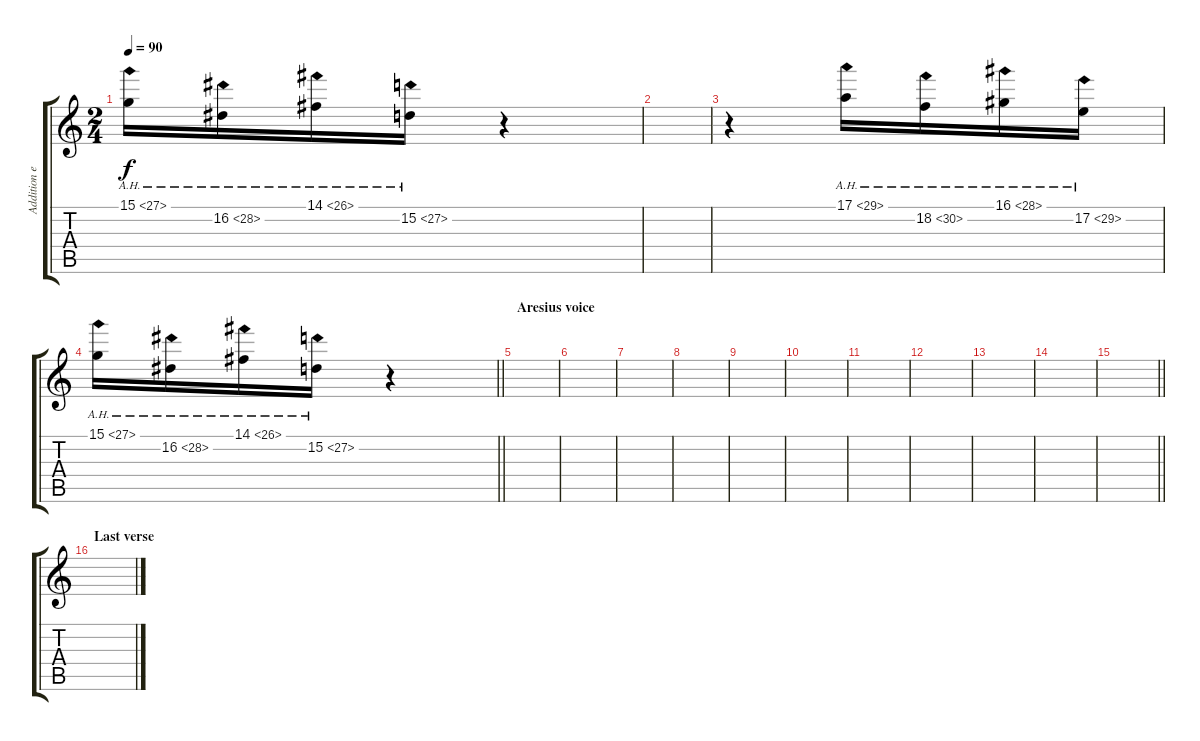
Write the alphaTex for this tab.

\track ("Addition effects + instruments" "Addition e") {instrument stringensemble1}
\staff {score tabs}
\tuning (E4 B3 G3 D3 A2 E2) {hide}
\ts (2 4)
\tempo 90
\clef g2
\ks c
15.1{ah 12}.16{dy f} 16.2{ah 12}.16 14.1{ah 12}.16 15.2{ah 12}.16 r.4 |
|
r.4{volume 10 instrument honkytonkpiano} 17.1{ah 12}.16 18.2{ah 12}.16 16.1{ah 12}.16 17.2{ah 12}.16 |
\barLineRight lightlight
15.1{ah 12}.16 16.2{ah 12}.16 14.1{ah 12}.16 15.2{ah 12}.16 r.4 |
\section ("" "Aresius voice")
|
|
|
|
|
|
|
|
|
|
\barLineRight lightlight
|
\section ("" "Last verse")
